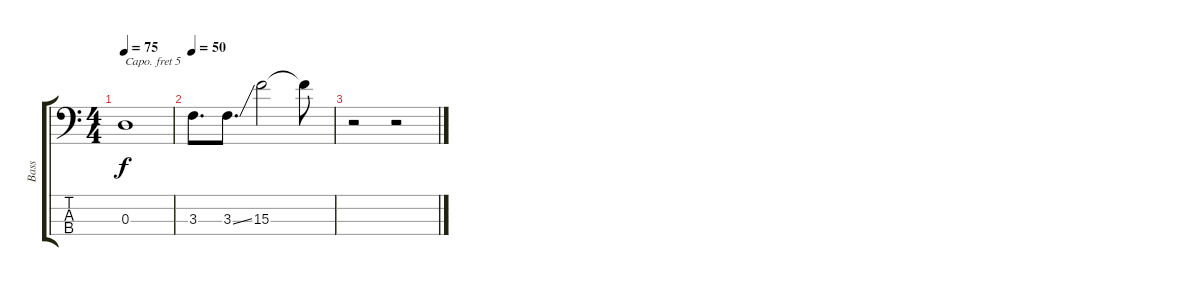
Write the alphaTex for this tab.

\track ("Bass" "Bass") {instrument acousticbass}
\staff {score tabs}
\capo 5
\tuning (G2 D2 A1 E1) {hide}
\ts (4 4)
\tempo 75
\clef f4
\ks c
0.3.1{dy f} |
\tempo 50
3.3.8{d} 3.3{ss}.8{d} 15.3.2 15.3{t}.8 |
r.2 r.2
